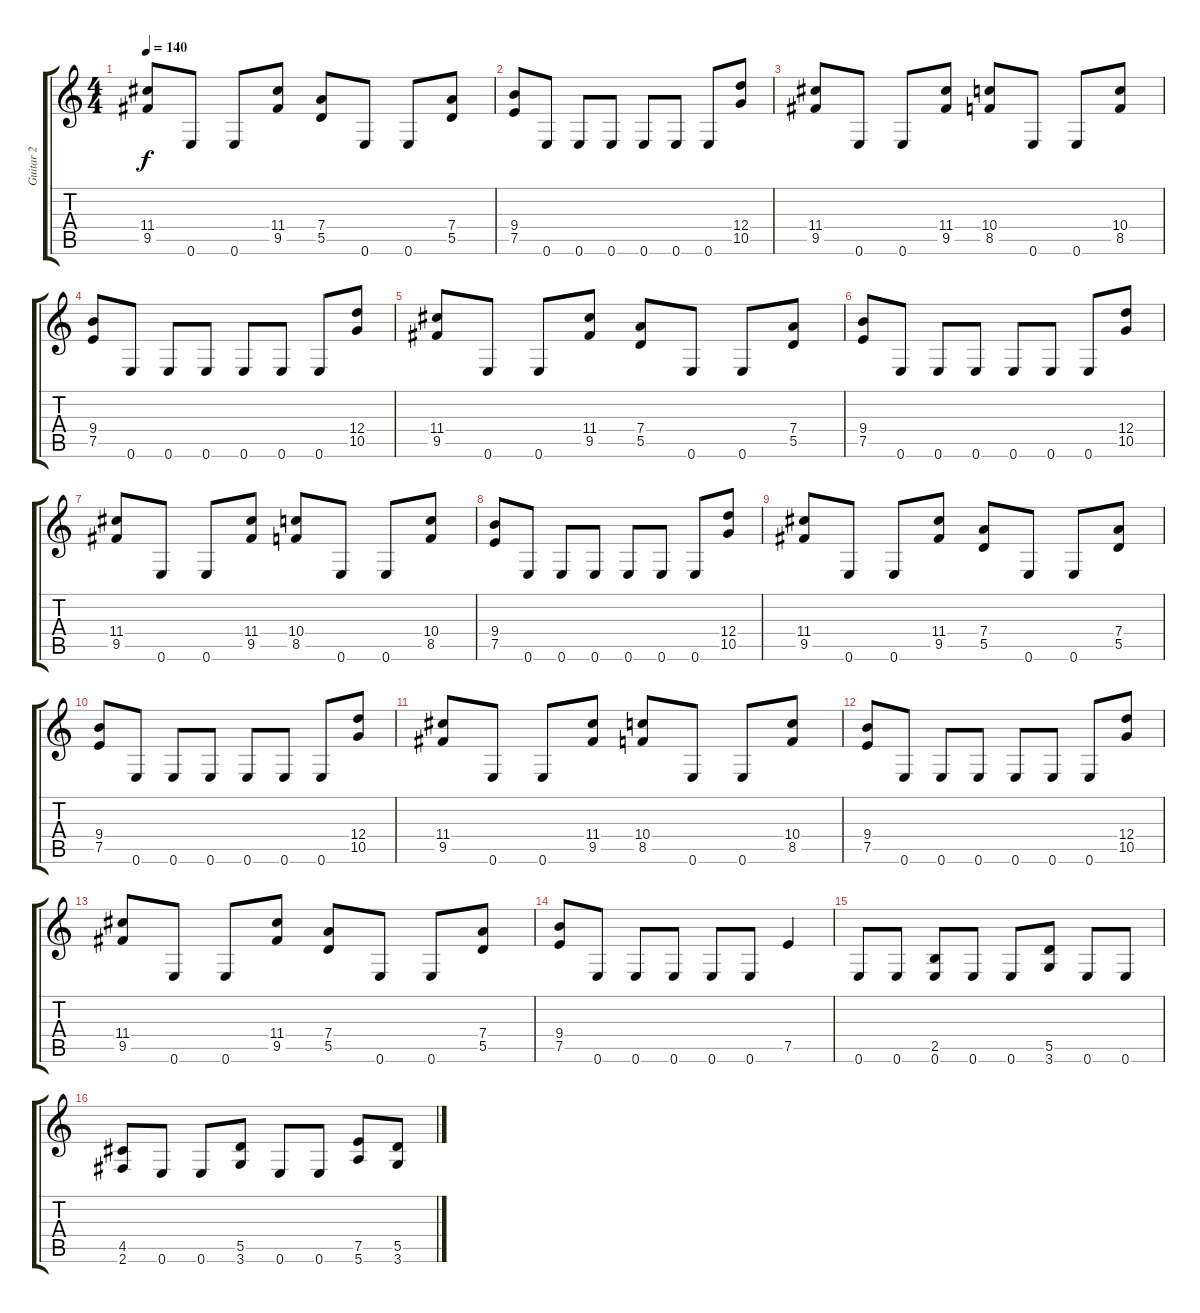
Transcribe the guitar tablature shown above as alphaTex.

\track ("Guitar 2" "Guitar 2") {instrument overdrivenguitar}
\staff {score tabs}
\tuning (E4 B3 G3 D3 A2 E2) {hide}
\ts (4 4)
\tempo 140
\clef g2
\ks c
(11.4 9.5).8{dy f} 0.6.8 0.6.8 (11.4 9.5).8 (7.4 5.5).8 0.6.8 0.6.8 (7.4 5.5).8 |
(9.4 7.5).8 0.6.8 0.6.8 0.6.8 0.6.8 0.6.8 0.6.8 (12.4 10.5).8 |
(11.4 9.5).8 0.6.8 0.6.8 (11.4 9.5).8 (10.4 8.5).8 0.6.8 0.6.8 (10.4 8.5).8 |
(9.4 7.5).8 0.6.8 0.6.8 0.6.8 0.6.8 0.6.8 0.6.8 (12.4 10.5).8 |
(11.4 9.5).8 0.6.8 0.6.8 (11.4 9.5).8 (7.4 5.5).8 0.6.8 0.6.8 (7.4 5.5).8 |
(9.4 7.5).8 0.6.8 0.6.8 0.6.8 0.6.8 0.6.8 0.6.8 (12.4 10.5).8 |
(11.4 9.5).8 0.6.8 0.6.8 (11.4 9.5).8 (10.4 8.5).8 0.6.8 0.6.8 (10.4 8.5).8 |
(9.4 7.5).8 0.6.8 0.6.8 0.6.8 0.6.8 0.6.8 0.6.8 (12.4 10.5).8 |
(11.4 9.5).8 0.6.8 0.6.8 (11.4 9.5).8 (7.4 5.5).8 0.6.8 0.6.8 (7.4 5.5).8 |
(9.4 7.5).8 0.6.8 0.6.8 0.6.8 0.6.8 0.6.8 0.6.8 (12.4 10.5).8 |
(11.4 9.5).8 0.6.8 0.6.8 (11.4 9.5).8 (10.4 8.5).8 0.6.8 0.6.8 (10.4 8.5).8 |
(9.4 7.5).8 0.6.8 0.6.8 0.6.8 0.6.8 0.6.8 0.6.8 (12.4 10.5).8 |
(11.4 9.5).8 0.6.8 0.6.8 (11.4 9.5).8 (7.4 5.5).8 0.6.8 0.6.8 (7.4 5.5).8 |
(9.4 7.5).8 0.6.8 0.6.8 0.6.8 0.6.8 0.6.8 7.5.4 |
0.6.8 0.6.8 (2.5 0.6).8 0.6.8 0.6.8 (5.5 3.6).8 0.6.8 0.6.8 |
(4.5 2.6).8 0.6.8 0.6.8 (5.5 3.6).8 0.6.8 0.6.8 (7.5 5.6).8 (5.5 3.6).8
